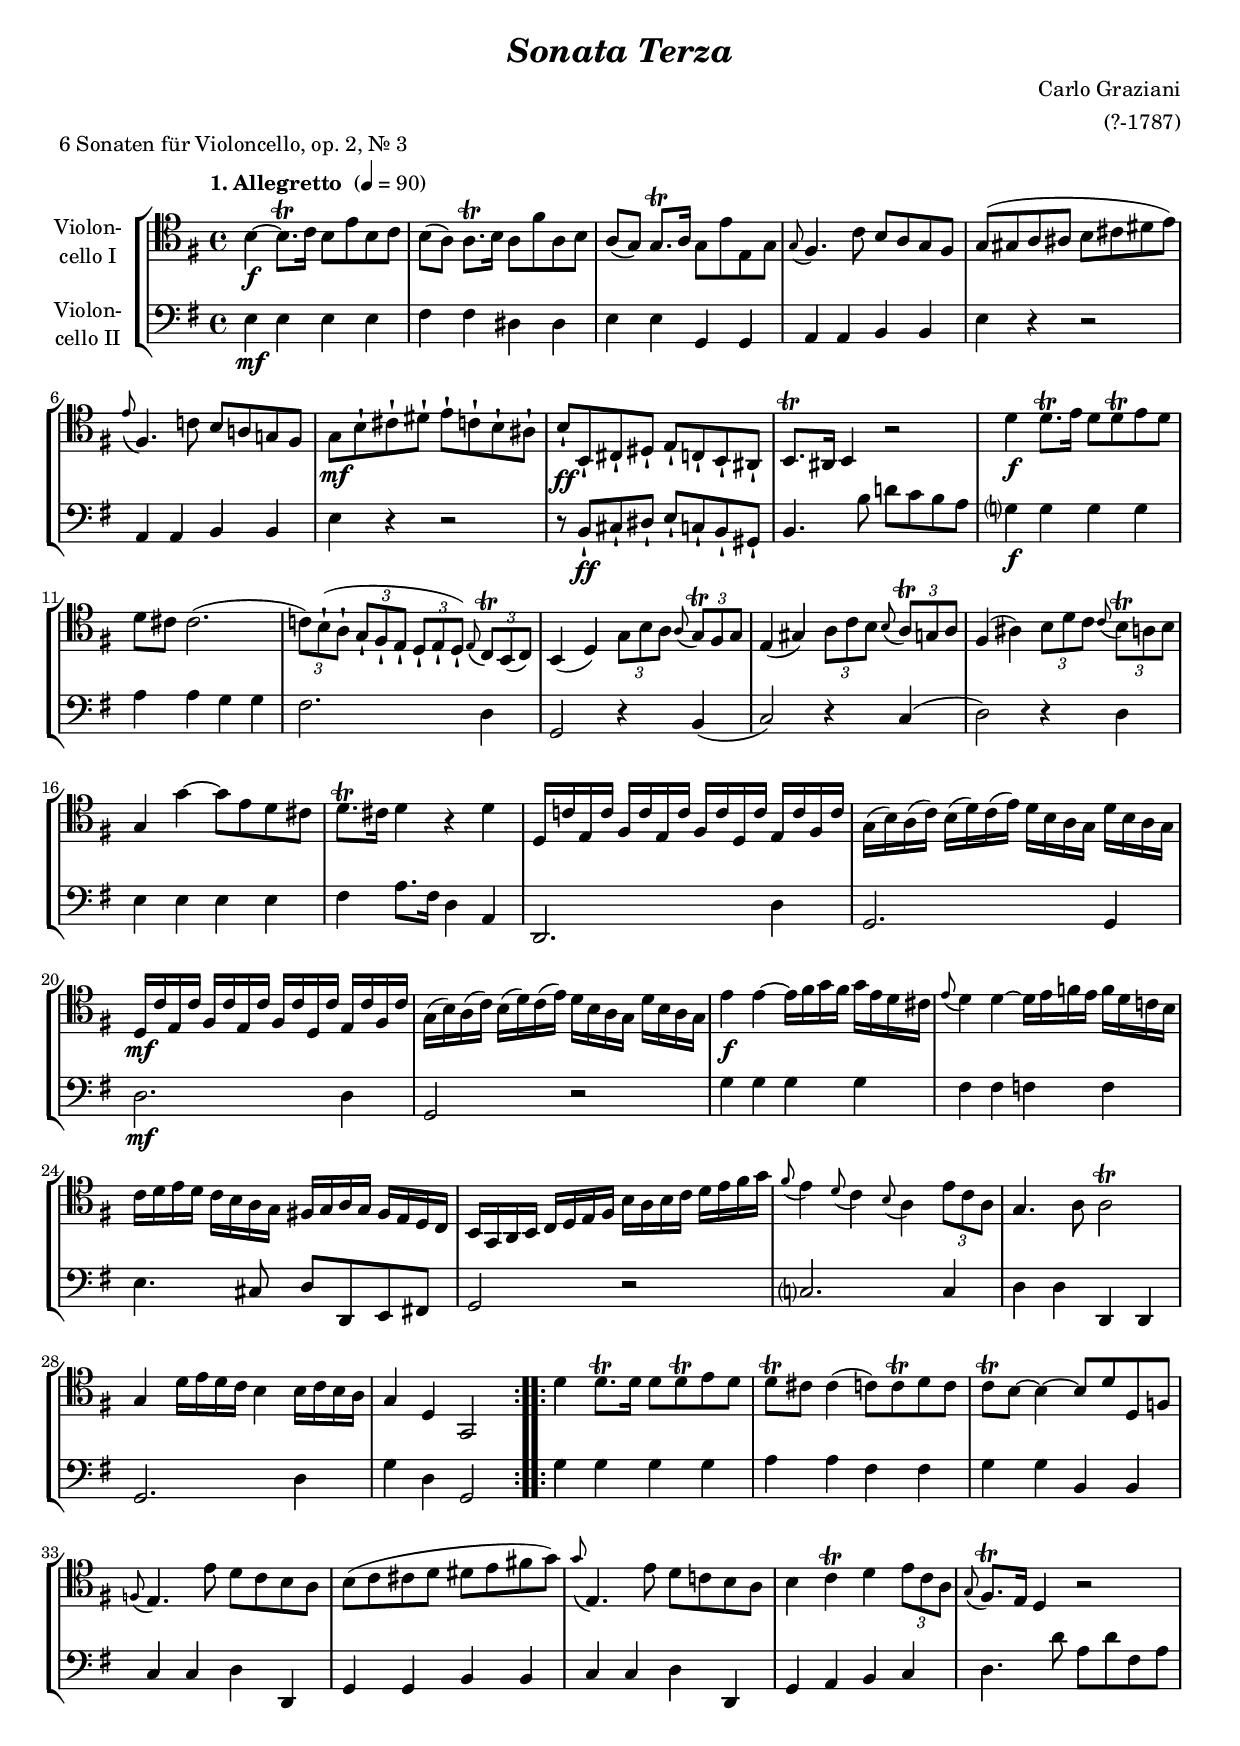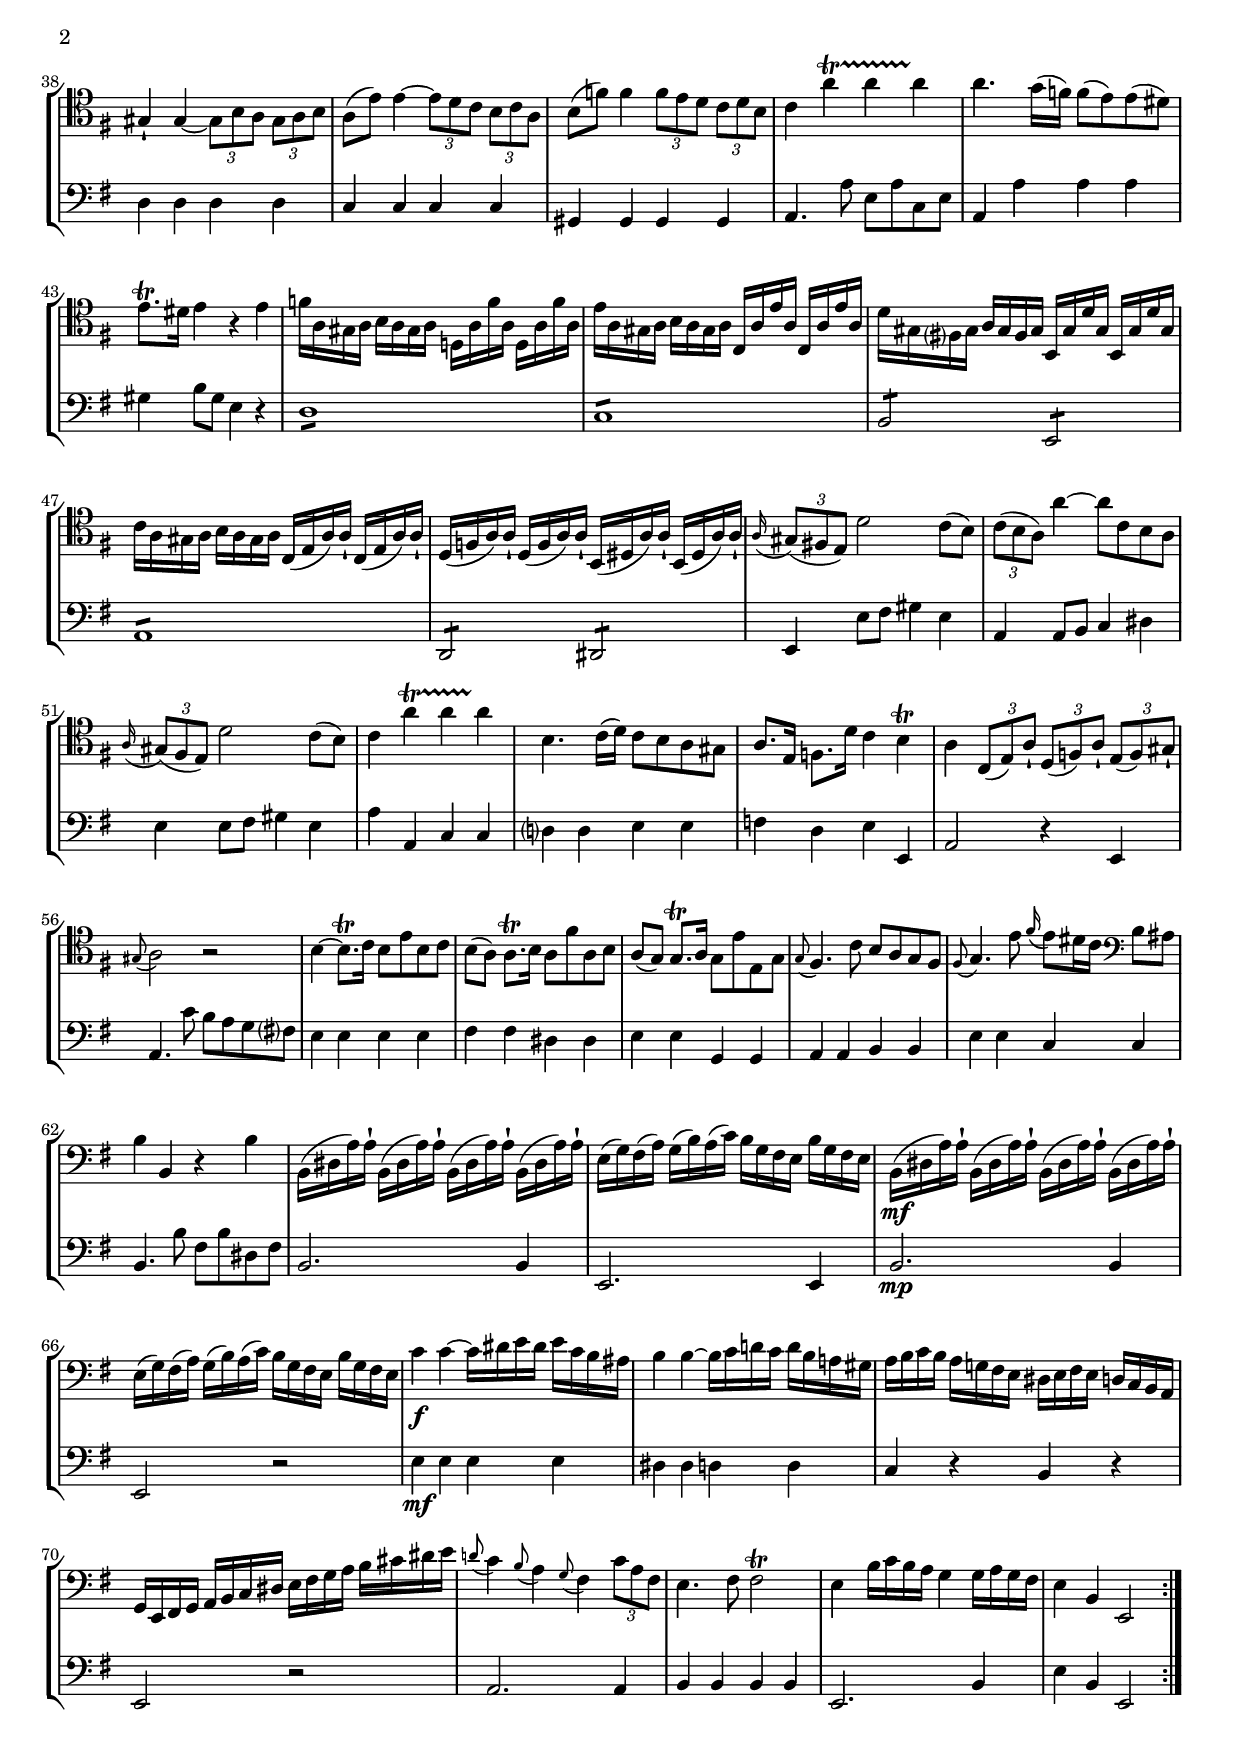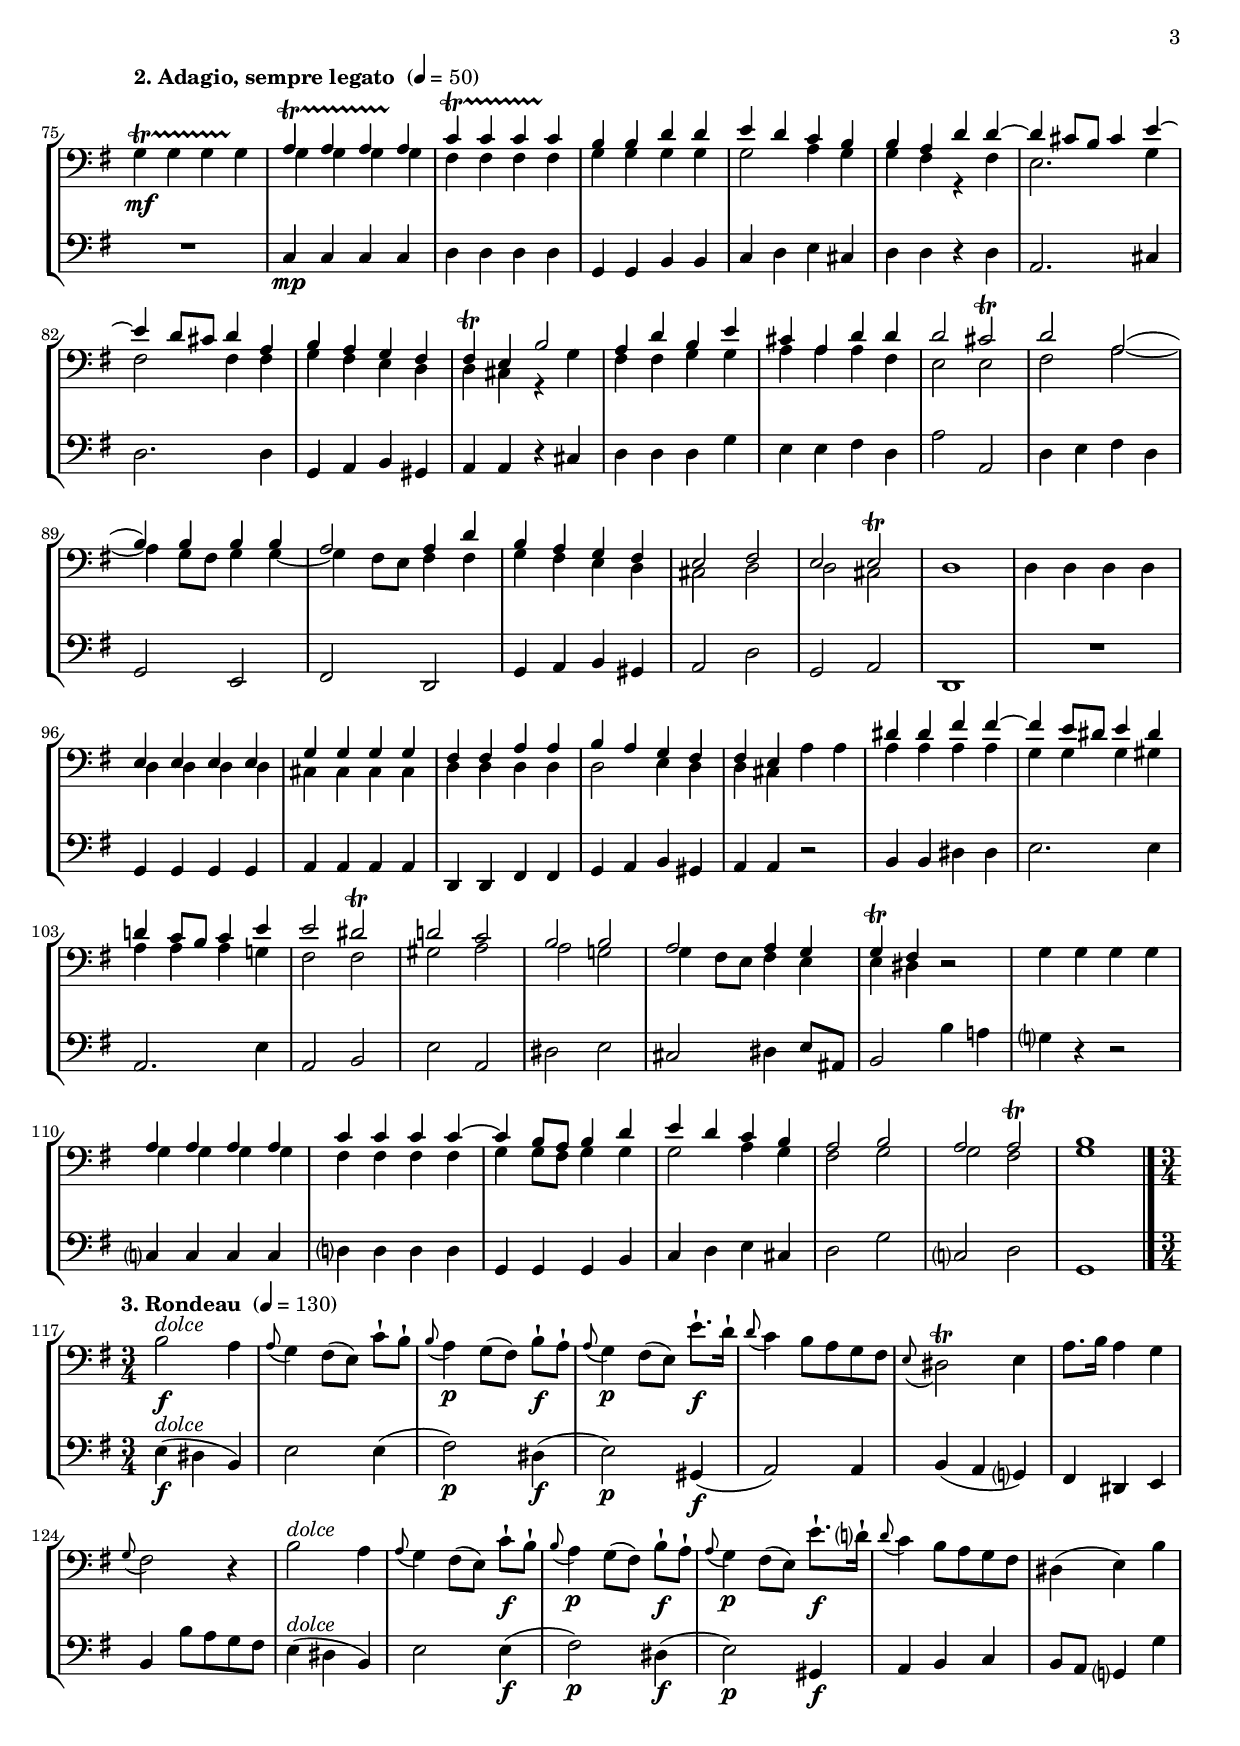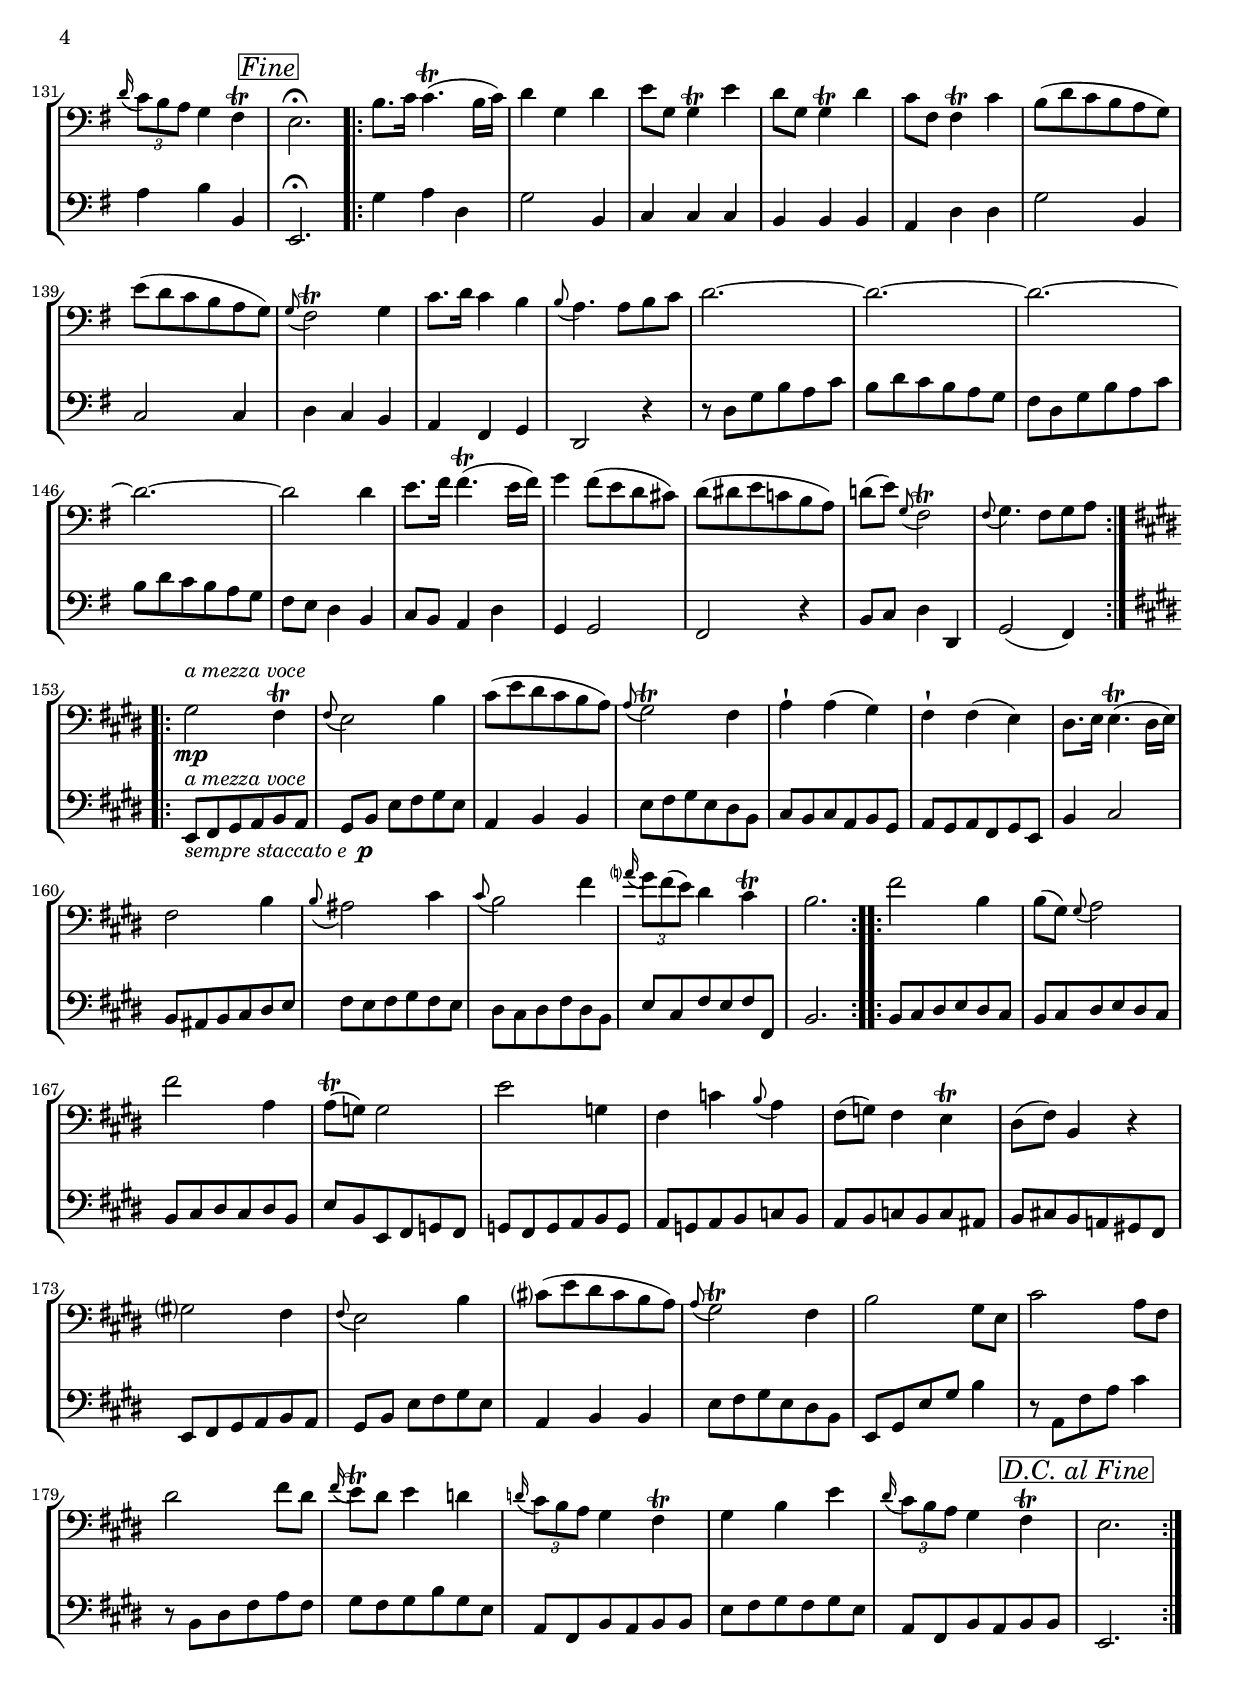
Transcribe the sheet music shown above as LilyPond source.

\version "2.18.2"
\include "deutsch.ly"
  
#(set-global-staff-size 18.25)

\header {
  title     = \markup \bold \italic "Sonata Terza"
  composer  = "Carlo Graziani"
  arranger  = "(?-1787)"
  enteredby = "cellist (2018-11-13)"
  piece     = "6 Sonaten für Violoncello, op. 2, Nr. 3"
}

voiceconsts = {
  \key e \minor
  \time 4/4
  \clef "bass"
%  \numericTimeSignature
  \compressFullBarRests
  % Set default beaming for all staves
%  \set Timing.beamExceptions = #'()
%  \set Timing.baseMoment     = #(ly:make-moment 1 4)
%  \set Timing.beatStructure  = #'(1 1 1 1)
}

micl = "clarinet"
mifl = "flute"
miob = "oboe"
mifh = "french horn"
misx = "tenor sax"
mist = "string ensemble 1"
miba = "cello"

introa = {        \tempo "1. Allegretto "            4=90 }
introb = { \break \tempo "2. Adagio, sempre legato " 4=50 }
introc = { \break \tempo "3. Rondeau "               4=130 \time 3/4
	   \set Timing.beamExceptions = #'()
	   \set Timing.baseMoment     = #(ly:make-moment 1 4)
	   \set Timing.beatStructure  = #'(1 1 1)
	 }

amvo = \markup \italic "a mezza voce"
dcaf = \mark \markup \box \italic "D.C. al Fine"
dolc = \markup \italic "dolce"
fine = \mark \markup \box \italic "Fine"
sela = \markup \italic "sempre legato"
smor = \markup \italic "smorz."
sost = \markup \italic "sostenuto"
ssep = \markup { \italic "sempre staccato e " \dynamic p }

va = \relative c' {
  \voiceconsts
  \clef "tenor"
  
  \introa
  \repeat volta 2 {
    h4~\f h8.\trill c16 h8 e h c
    h( a) a8.\trill h16 a8 fis' a, h
    a( g) g8.\trill a16 g8 e' e, g
    \appoggiatura g fis4. c'8 h a g fis
    g( gis a ais h cis dis e)
    \appoggiatura e fis,4. c'!8 h a! g! fis

    g\mf h-! cis-! dis-! e-! c-! h-! ais-!
    h-!\ff h,-! cis-! dis-! e-! c-! h-! ais-!
    h8.\trill ais16 h4 r2
    d'4\f d8.\trill e16 d8 d\trill e d
    d cis cis2.(
    \tuplet 3/2 4 { c!8) h(-! a-! g[-! fis-! e]-! d-! e-! d)-! } \appoggiatura e \tuplet 3/2 4 { c\trill h( c) }
    h4( d) \tuplet 3/2 4 { g8 h a } \appoggiatura a \tuplet 3/2 4 { g\trill fis g }

    e4( gis) \tuplet 3/2 4 { a8 c h } \appoggiatura h \tuplet 3/2 4 { a\trill g a }
    fis4( ais) \tuplet 3/2 4 { h8 d c } \appoggiatura c \tuplet 3/2 4 { h\trill a h }
    g4 g'~ g8 e d cis
    d8.\trill cis16 d4 r d
    d,16 c'! e, c' fis, c' e, c' fis, c' d, c' e, c' fis, c'
    g( h) a( c) h( d) c( e) d h a g d' h a g

    d\mf c' e, c' fis, c' e, c' fis, c' d, c' e, c' fis, c'
    g( h) a( c) h( d) c( e) d h a g d' h a g
    e'4\f e~ e16 fis g fis g e d cis
    \appoggiatura e8 d4 d~ d16 e f e f d c! h
    c d e d c h a g fis! g a g fis e d c

    h g a h c d e fis h a h c d e fis g
    \appoggiatura fis8 e4 \appoggiatura d8 c4 \appoggiatura h8 a4 \tuplet 3/2 4 { e'8 c a }
    g4. a8 a2\trill
    g4 d'16 e d c h4 h16 c h a
    g4 d g,2
  }
  \repeat volta 2 {
    d''4 d8.\trill d16 d8 d\trill e d
    d\trill cis cis4( c8) c\trill d c
    c\trill h~ h4~ h8 d d, f

    \appoggiatura f e4. e'8 d c h a
    h( c cis d dis e fis! g)
    \appoggiatura g e,4. e'8 d c! h a
    h4 c\trill d \tuplet 3/2 4 { e8 c a }
    \appoggiatura g fis8.\trill e16 d4 r2
    gis4-! gis~ \tuplet 3/2 4 { gis8 h a gis a h }
    a( e') e4~ \tuplet 3/2 4 { e8 d c h c a }
    h8( f') f4 \tuplet 3/2 4 { f8 e d c d h }

    c4 a'\startTrillSpan a a\stopTrillSpan
    a4. g16( f) f8( e) e( dis)
    e8.\trill dis16 e4 r e
    f16 a, gis a h a gis a d,! a' f' a, d, a' f' a,
    e' a, gis a h a gis a c, a' e' a, c, a' e' a,

    d gis, fis? gis a gis fis gis h, gis' d' gis, h, gis' d' gis,
    c a gis a h a gis a c,( e a) a-! c,( e a) a-!
    d,( f a) a-! d,( f a) a-! h,( dis a') a-! h,( dis a') a-!
    \appoggiatura a \tuplet 3/2 4 { gis8( fis! e) } d'2 c8( h)

    \tuplet 3/2 4 { c( h a) } a'4~ a8 c, h a
    \appoggiatura a16 \tuplet 3/2 4 { gis8( fis e) } d'2 c8( h)
    c4 a'\startTrillSpan a a\stopTrillSpan
    h,4. c16( d) c8 h a gis
    a8. e16 f8. d'16 c4 h\trill
    a \tuplet 3/2 4 { c,8( e) a-! d,( f) a-! e( f) gis-! }
    \appoggiatura gis a2 r
    h4~ h8.\trill c16 h8 e h c

    h( a) a8.\trill h16 a8 fis' a, h
    a( g) g8.\trill a16 g8 e' e, g
    \appoggiatura g fis4. c'8 h a g fis
    \appoggiatura fis g4. e'8 \appoggiatura fis16 e8 dis16 c \clef "bass" h8 ais
    h4 h, r h'
    h,16( dis a') a-! h,( dis a') a-! h,( dis a') a-! h,( dis a') a-!

    e( g) fis( a) g( h) a( c) h g fis e h' g fis e
    h(\mf dis a') a-! h,( dis a') a-! h,( dis a') a-! h,( dis a') a-!
    e( g) fis( a) g( h) a( c) h g fis e h' g fis e
    c'4\f c~ c16 dis e dis e c h ais
    h4 h~ h16 c d! c d h a! gis

    a h c h a g! fis e dis e fis e d c h a
    g e fis g a h c dis e fis g a h cis dis e
    \appoggiatura d!8 c4 \appoggiatura h8 a4 \appoggiatura g8 fis4 \tuplet 3/2 4 { c'8 a fis }
    e4. fis8 fis2\trill
    e4 h'16 c h a g4 g16 a g fis
    e4 h e,2
  }

  \introb
  g'4\mf\startTrillSpan g g g\stopTrillSpan
  << {
    a\startTrillSpan a a a\stopTrillSpan
    c\startTrillSpan c c c\stopTrillSpan
    h h d d
    e d c h
    h a d d~
    d cis8 h cis4 e~
    e d8 cis d4 a
    h a g fis
    fis\trill e h'2

    a4 d h e
    cis a d d
    d2 cis\trill
    d a(
    h4) h h h
    a2 a4 d
    h a g fis
    e2 fis
    e e\trill
  } \\ {
    g4 g g g
    fis fis fis fis
    g g g g
    g2 a4 g
    g fis r fis
    e2. g4
    fis2 fis4 fis
    g fis e d
    d cis r g'

    fis fis g g
    a a a fis
    e2 e
    fis a~
    a4 g8 fis g4 g~
    g fis8 e fis4 fis
    g fis e d
    cis2 d
    d cis
  } >>
  d1
  d4 d d d

  << {
    e e e e
    g g g g
    fis fis a a
    h a g fis
    fis e s2
    dis'4 dis fis fis~
    fis e8 dis e4 dis
    d! c8 h c4 e
    e2 dis\trill
    d! c
    h h

    a a4 g
    g\trill fis
  } \\ {
    d d d d
    cis cis cis cis
    d d d d
    d2 e4 d
    d cis a' a
    a a a a
    g g g gis
    a a a g!
    fis2 fis
    gis a
    a g!

    g4 fis8 e fis4 e
    e dis
  } >> r2
  g4 g g g
  << {
    a a a a
    c c c c~
    c h8 a h4 d
    e d c h
    a2 h
    a a\trill
    h1
  } \\ {
    g4 g g g
    fis fis fis fis
    g g8 fis g4 g
    g2 a4 g
    fis2 g
    g fis
    g1
  } >> \bar "|."

  \introc
  h2^\dolc\f a4
  \appoggiatura a8 g4 fis8( e) c'8-! h-!
  \appoggiatura h a4\p g8( fis) h-!\f a-!
  \appoggiatura a g4\p fis8( e) e'8.-!\f d16-!
  \appoggiatura d8 c4 h8[ a g fis]
  \appoggiatura e dis2\trill e4
  a8. h16 a4 g
  \appoggiatura g8 fis2 r4
  h2^\dolc a4

  \appoggiatura a8 g4 fis8( e) c'-!\f h-!
  \appoggiatura h a4\p g8( fis) h-!\f a-!
  \appoggiatura a g4\p fis8( e) e'8.-!\f d?16-!
  \appoggiatura d8 c4 h8[ a g fis]
  dis4( e) h'
  \appoggiatura d16 \tuplet 3/2 4 { c8 h a } g4 fis\trill \fine
  e2.\fermata
  \repeat volta 2 {
    h'8. c16 c4.(\trill h16 c)
    d4 g, d'

    e8 g, g4\trill e'
    d8 g, g4\trill d'
    c8 fis, fis4\trill c'
    h8[( d c h a g)]
    e'[( d c h a g)]
    \appoggiatura g fis2\trill g4
    c8. d16 c4 h
    \appoggiatura h8 a4. a8[ h c]
    d2.~
    d~

    d~
    d~
    d2 d4
    e8. fis16 fis4.(\trill e16 fis)
    g4 fis8[( e d cis)]
    d[( dis e c! h a)]
    d!( e) \appoggiatura g, fis2\trill
    \appoggiatura fis8 g4. fis8[ g a]
  } \key e \major
  
  \repeat volta 2 {
    gis2^\amvo\mp fis4\trill
    \appoggiatura fis8 e2 h'4
    cis8[( e dis cis h a)]
    \appoggiatura a gis2\trill fis4
    a-! a( gis)
    fis-! fis( e)
    dis8. e16 e4.(\trill dis16 e)
    fis2 h4

    \appoggiatura h8 ais2 cis4
    \appoggiatura cis8 h2 fis'4
    \appoggiatura a?16 \tuplet 3/2 4 { gis8 fis( e) } dis4 cis\trill
    h2.
  }
  \repeat volta 2 {
    fis'2 h,4
    h8( gis) \appoggiatura gis a2
    fis' a,4
    a8(\trill g) g2

    e' g,4
    fis c' \appoggiatura h8 a4
    fis8( g) fis4 e\trill
    dis8( fis) h,4 r
    gis'?2 fis4
    \appoggiatura fis8 e2 h'4
    cis?8[( e dis cis h a)]
    \appoggiatura a gis2\trill fis4

    h2 gis8 e
    cis'2 a8 fis
    dis'2 fis8 dis
    \appoggiatura fis16 e8\trill dis e4 d
    \appoggiatura d16 \tuplet 3/2 4 { cis8 h a } gis4 fis\trill
    gis h e
    \appoggiatura dis16 \tuplet 3/2 4 { cis8 h a } gis4 fis\trill \dcaf
    e2.
  }
}

vb = \relative c {
  \voiceconsts

  \introa
  \repeat volta 2 {
    e4\mf e e e
    fis fis dis dis
    e e g, g
    a a h h
    e r r2
    a,4 a h h

    e r r2
    r8 h-!\ff cis-! dis-! e-! c-! h-! gis-!
    h4. h'8 d! c h a
    g?4\f g g g
    a a g g
    fis2. d4
    g,2 r4 h(

    c2) r4 c(
    d2) r4 d
    e e e e
    fis a8. fis16 d4 a
    d,2. d'4
    g,2. g4

    d'2.\mf d4
    g,2 r
    g'4 g g g
    fis fis f f
    e4. cis8 d d, e fis!

    g2 r
    c?2. c4
    d d d, d
    g2. d'4
    g d g,2
  }
  \repeat volta 2 {
    g'4 g g g
    a a fis fis
    g g h, h

    c c d d,
    g g h h
    c c d d,
    g a h c
    d4. d'8 a d fis, a
    d,4 d d d
    c c c c
    gis gis gis gis

    a4. a'8 e a c, e
    a,4 a' a a
    gis h8 gis e4 r
    \repeat tremolo 8 d8
    \repeat tremolo 8 c

    \repeat tremolo 4 h \repeat tremolo 4 e,
    \repeat tremolo 8 a
    \repeat tremolo 4 d, \repeat tremolo 4 dis
    e4 e'8 fis gis4 e

    a, a8 h c4 dis
    e e8 fis gis4 e
    a a, c c
    d? d e e
    f d e e,
    a2 r4 e
    a4. c'8 h a g fis?
    e4 e e e

    fis fis dis dis
    e e g, g
    a a h h
    e e c c
    h4. h'8 fis h dis, fis
    h,2. h4

    e,2. e4
    h'2.\mp h4
    e,2 r
    e'4\mf e e e
    dis dis d d

    c r h r
    e,2 r
    a2. a4
    h h h h
    e,2. h'4
    e h e,2
  }

  \introb
  R1
  c'4\mp c c c
  d d d d
  g, g h h
  c d e cis
  d d r d
  a2. cis4
  d2. d4
  g, a h gis
  a a r cis
  
  d d d g
  e e fis d
  a'2 a,
  d4 e fis d
  g,2 e
  fis d
  g4 a h gis
  a2 d
  g, a
  d,1
  R
  g4 g g g
  
  a a a a
  d, d fis fis
  g a h gis
  a a r2
  h4 h dis dis
  e2. e4
  a,2. e'4
  a,2 h
  e a,
  dis e
  
  cis dis4 e8 ais,
  h2 h'4 a!
  g? r r2
  c,?4 c c c
  d? d d d
  g, g g h
  c d e cis
  d2 g
  c,? d
  g,1 \bar "|."

  \introc
  e'4(^\dolc\f dis h)
  e2 e4(
  fis2)\p dis4(\f
  e2)\p gis,4(\f
  a2) a4
  h( a g?)
  fis dis e
  h' h'8[ a g fis]
  e4(^\dolc dis h)

  e2 e4(\f
  fis2)\p dis4(\f
  e2)\p gis,4\f
  a h c
  h8 a g?4 g'
  a h h, \fine
  e,2.\fermata
  \repeat volta 2 {
    g'4 a d,
    g2 h,4

    c c c
    h h h
    a d d
    g2 h,4
    c2 c4
    d c h
    a fis g
    d2 r4
    r8 d'[ g h a c]
    h[ d c h a g]

    fis[ d g h a c]
    h[ d c h a g]
    fis e d4 h
    c8 h a4 d
    g, g2
    fis r4
    h8 c d4 d,
    g2( fis4)
  } \key e \major
  \repeat volta 2 {
    e8[^\amvo_\ssep fis gis a h a]
    gis h e[ fis gis e]
    a,4 h h
    e8[ fis gis e dis h]
    cis[ h cis a h gis]
    a[ gis a fis gis e]
    h'4 cis2
    h8[ ais h cis dis e]

    fis[ e fis gis fis e]
    dis[ cis dis fis dis h]
    e[ cis fis e fis fis,]
    h2.
  }
  \repeat volta 2 {
    h8[ cis dis e dis cis]
    h[ cis dis e dis cis]
    h[ cis dis cis dis h]
    e[ h e, fis g fis]

    g[ fis g a h g]
    a[ g a h c h]
    a[ h c h c ais]
    h[ cis! h a! gis! fis]
    e[ fis gis a h a]
    gis h e[ fis gis e]
    a,4 h h
    e8[ fis gis e dis h]

    e,[ gis e' gis] h4
    r8 a,[ fis' a] cis4
    r8 h,[ dis fis a fis]
    gis[ fis gis h gis e]
    a,[ fis h a h h]
    e[ fis gis fis gis e]
    a,[ fis h a h h] \dcaf
    e,2.
  }  
}


music = \new StaffGroup <<
      \new Staff {
	\set Staff.midiInstrument = \miba
	\set Staff.instrumentName = \markup \center-column { "Violon-" "cello I" }
	\transpose e e { \va }
      }

      \new Staff {
	\set Staff.midiInstrument = \miba
	\set Staff.instrumentName = \markup \center-column { "Violon-" "cello II" }
	\transpose e e { \vb }
      }
>>

\book {
  \score {
    \music
    \layout {}
  }

  \score {
    \unfoldRepeats \music

    \midi {
      \context {
        \Score
      }
    }
  }
}
